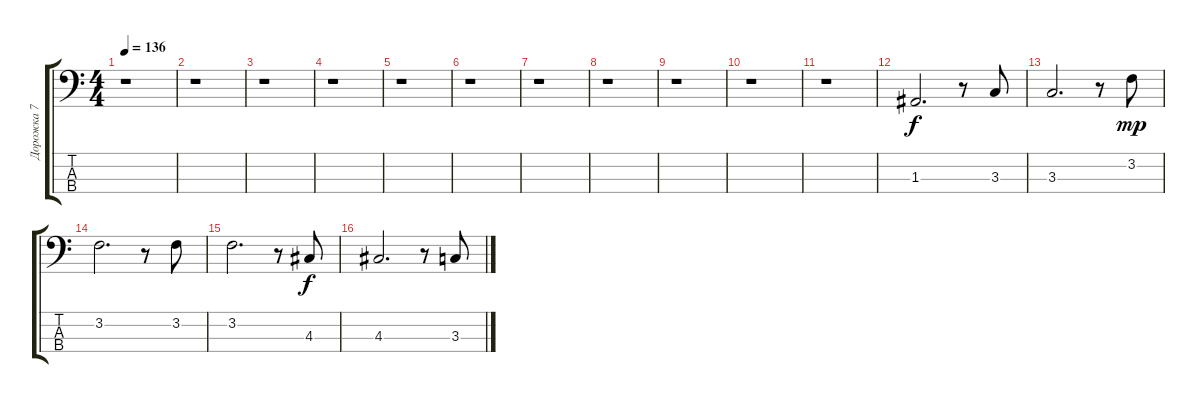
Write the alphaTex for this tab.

\track ("Дорожка 7" "Дорожка 7") {instrument electricbassfinger}
\staff {score tabs}
\tuning (G2 D2 A1 E1) {hide}
\ts (4 4)
\tempo 136
\clef f4
\ks c
r.1{dy f} |
r.1 |
r.1 |
r.1 |
r.1 |
r.1 |
r.1 |
r.1 |
r.1 |
r.1 |
r.1 |
1.3.2{d} r.8 3.3.8 |
3.3.2{d} r.8 3.2.8{dy mp} |
3.2.2{d} r.8 3.2.8 |
3.2.2{d} r.8 4.3.8{dy f} |
4.3.2{d} r.8 3.3.8
